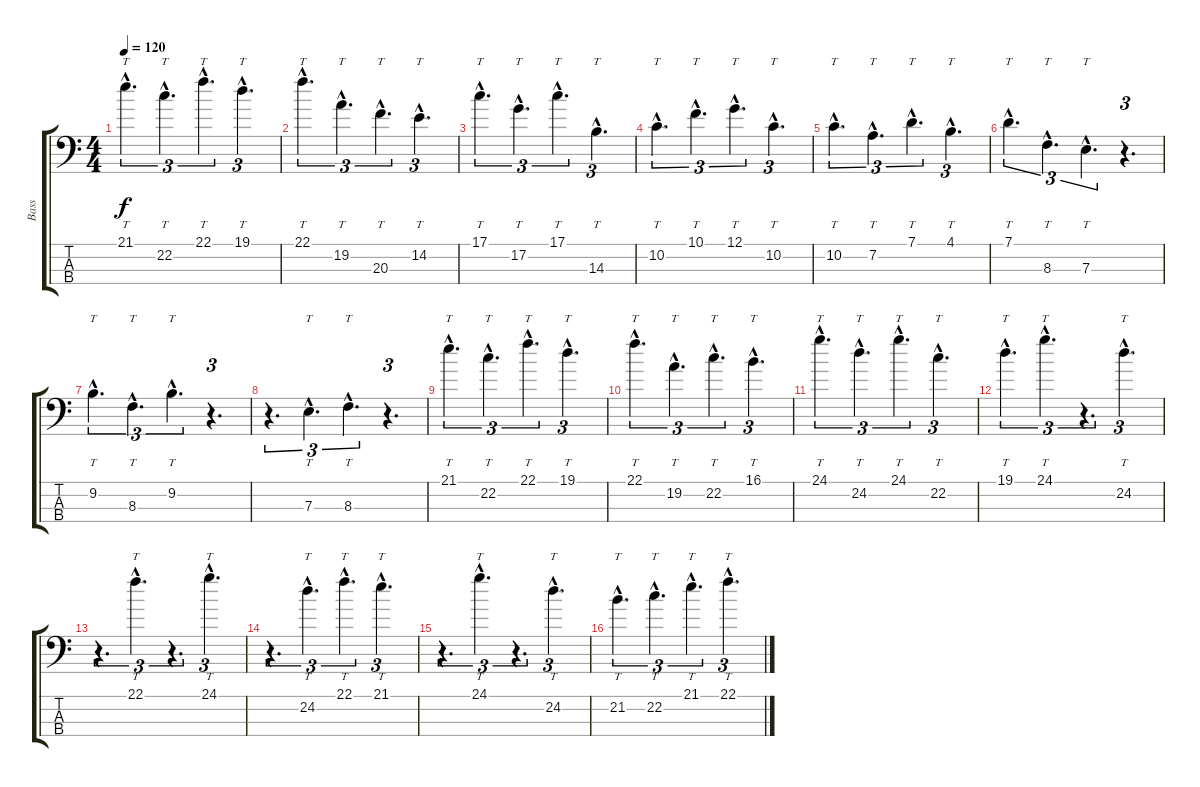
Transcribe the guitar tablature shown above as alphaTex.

\track ("Bass" "Bass") {instrument electricbassfinger}
\staff {score tabs}
\tuning (G2 D2 A1 E1) {hide}
\ts (4 4)
\tempo 120
\clef f4
\ks c
21.1{hac}.4{tt d tu (3 2) dy f instrument electricbassfinger} 22.2{hac}.4{tt d tu (3 2)} 22.1{hac}.4{tt d tu (3 2)} 19.1{hac}.4{tt d tu (3 2)} |
22.1{hac}.4{tt d tu (3 2)} 19.2{hac}.4{tt d tu (3 2)} 20.3{hac}.4{tt d tu (3 2)} 14.2{hac}.4{tt d tu (3 2)} |
17.1{hac}.4{tt d tu (3 2)} 17.2{hac}.4{tt d tu (3 2)} 17.1{hac}.4{tt d tu (3 2)} 14.3{hac}.4{tt d tu (3 2)} |
10.2{hac}.4{tt d tu (3 2)} 10.1{hac}.4{tt d tu (3 2)} 12.1{hac}.4{tt d tu (3 2)} 10.2{hac}.4{tt d tu (3 2)} |
10.2{hac}.4{tt d tu (3 2)} 7.2{hac}.4{tt d tu (3 2)} 7.1{hac}.4{tt d tu (3 2)} 4.1{hac}.4{tt d tu (3 2)} |
7.1{hac}.4{tt d tu (3 2)} 8.3{hac}.4{tt d tu (3 2)} 7.3{hac}.4{tt d tu (3 2)} r.4{d tu (3 2)} |
9.2{hac}.4{tt d tu (3 2)} 8.3{hac}.4{tt d tu (3 2)} 9.2{hac}.4{tt d tu (3 2)} r.4{d tu (3 2)} |
r.4{d tu (3 2)} 7.3{hac}.4{tt d tu (3 2)} 8.3{hac}.4{tt d tu (3 2)} r.4{d tu (3 2)} |
21.1{hac}.4{tt d tu (3 2)} 22.2{hac}.4{tt d tu (3 2)} 22.1{hac}.4{tt d tu (3 2)} 19.1{hac}.4{tt d tu (3 2)} |
22.1{hac}.4{tt d tu (3 2)} 19.2{hac}.4{tt d tu (3 2)} 22.2{hac}.4{tt d tu (3 2)} 16.1{hac}.4{tt d tu (3 2)} |
24.1{hac}.4{tt d tu (3 2)} 24.2{hac}.4{tt d tu (3 2)} 24.1{hac}.4{tt d tu (3 2)} 22.2{hac}.4{tt d tu (3 2)} |
19.1{hac}.4{tt d tu (3 2)} 24.1{hac}.4{tt d tu (3 2)} r.4{d tu (3 2)} 24.2{hac}.4{tt d tu (3 2)} |
r.4{d tu (3 2)} 22.1{hac}.4{tt d tu (3 2)} r.4{d tu (3 2)} 24.1{hac}.4{tt d tu (3 2)} |
r.4{d tu (3 2)} 24.2{hac}.4{tt d tu (3 2)} 22.1{hac}.4{tt d tu (3 2)} 21.1{hac}.4{tt d tu (3 2)} |
r.4{d tu (3 2)} 24.1{hac}.4{tt d tu (3 2)} r.4{d tu (3 2)} 24.2{hac}.4{tt d tu (3 2)} |
21.2{hac}.4{tt d tu (3 2)} 22.2{hac}.4{tt d tu (3 2)} 21.1{hac}.4{tt d tu (3 2)} 22.1{hac}.4{tt d tu (3 2)}
